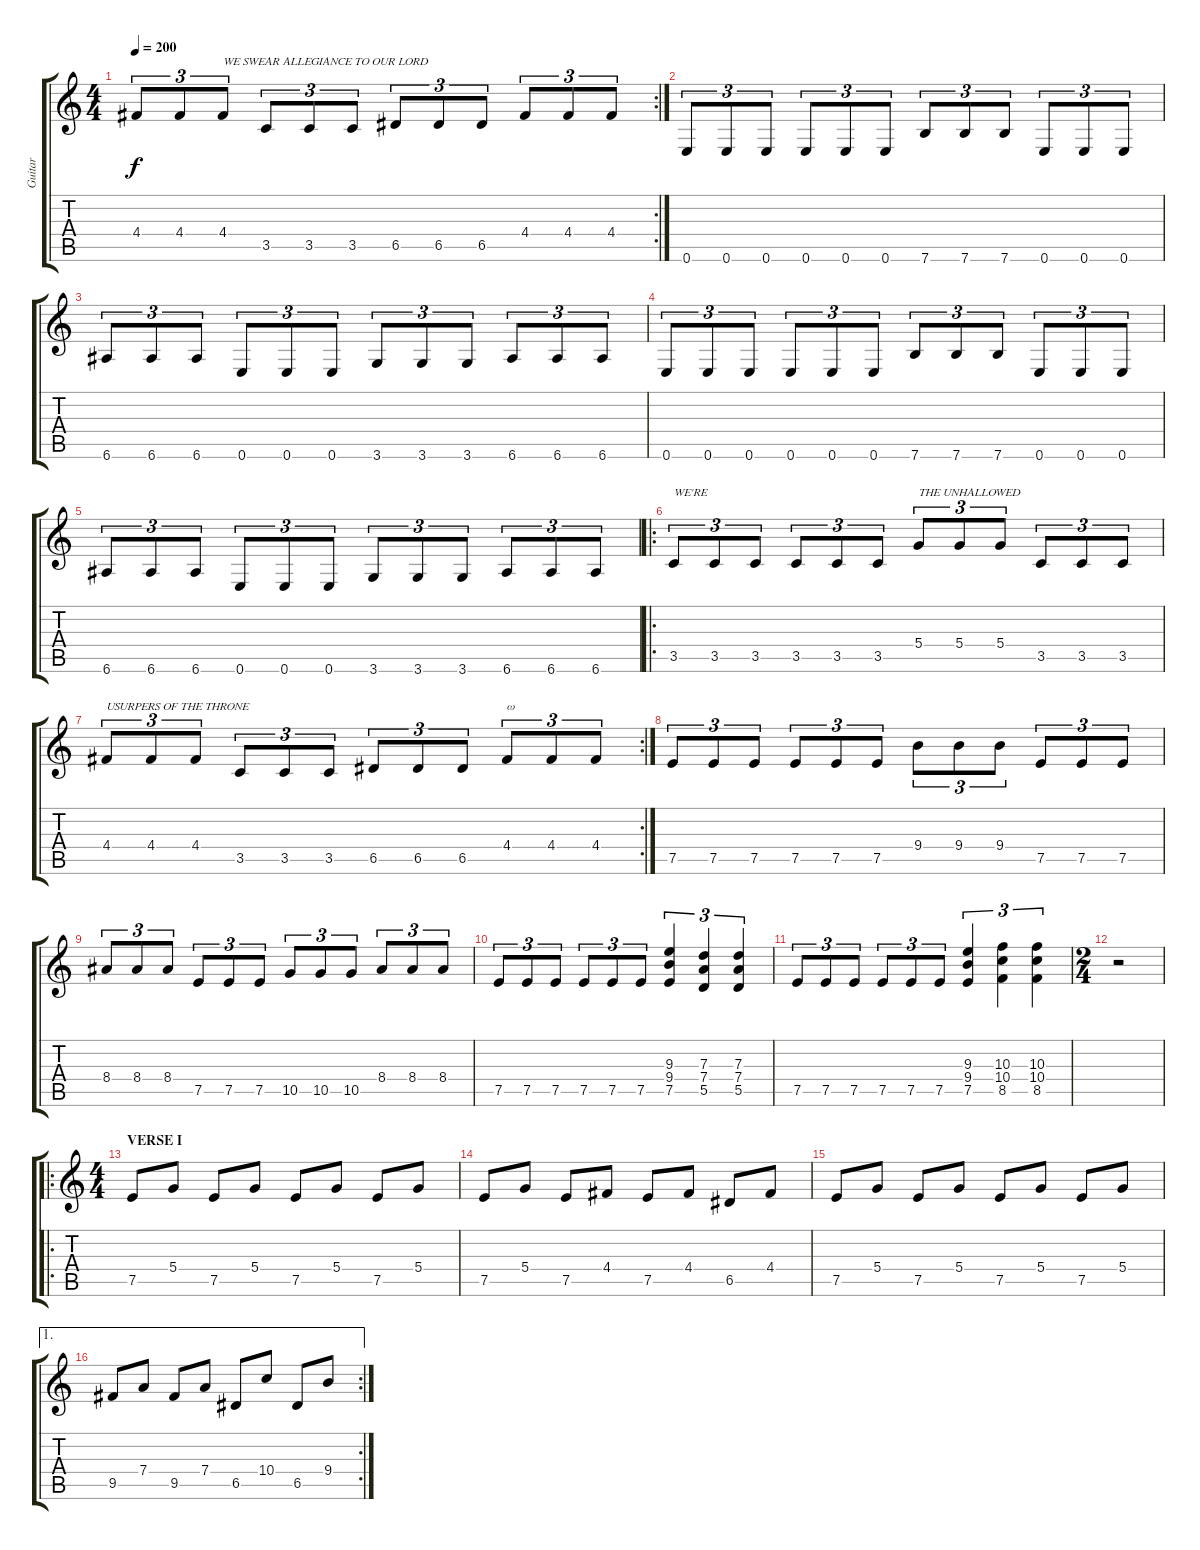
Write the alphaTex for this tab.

\track ("Guitar" "Guitar") {instrument distortionguitar}
\staff {score tabs}
\tuning (E4 B3 G3 D3 A2 E2) {hide}
\rc 2
\ts (4 4)
\tempo 200
\clef g2
\ks c
4.4.8{tu (3 2) dy f} 4.4.8{tu (3 2)} 4.4.8{tu (3 2) txt "WE SWEAR ALLEGIANCE TO OUR LORD"} 3.5.8{tu (3 2)} 3.5.8{tu (3 2)} 3.5.8{tu (3 2)} 6.5.8{tu (3 2)} 6.5.8{tu (3 2)} 6.5.8{tu (3 2)} 4.4.8{tu (3 2)} 4.4.8{tu (3 2)} 4.4.8{tu (3 2)} |
0.6.8{tu (3 2)} 0.6.8{tu (3 2)} 0.6.8{tu (3 2)} 0.6.8{tu (3 2)} 0.6.8{tu (3 2)} 0.6.8{tu (3 2)} 7.6.8{tu (3 2)} 7.6.8{tu (3 2)} 7.6.8{tu (3 2)} 0.6.8{tu (3 2)} 0.6.8{tu (3 2)} 0.6.8{tu (3 2)} |
6.6.8{tu (3 2)} 6.6.8{tu (3 2)} 6.6.8{tu (3 2)} 0.6.8{tu (3 2)} 0.6.8{tu (3 2)} 0.6.8{tu (3 2)} 3.6.8{tu (3 2)} 3.6.8{tu (3 2)} 3.6.8{tu (3 2)} 6.6.8{tu (3 2)} 6.6.8{tu (3 2)} 6.6.8{tu (3 2)} |
0.6.8{tu (3 2)} 0.6.8{tu (3 2)} 0.6.8{tu (3 2)} 0.6.8{tu (3 2)} 0.6.8{tu (3 2)} 0.6.8{tu (3 2)} 7.6.8{tu (3 2)} 7.6.8{tu (3 2)} 7.6.8{tu (3 2)} 0.6.8{tu (3 2)} 0.6.8{tu (3 2)} 0.6.8{tu (3 2)} |
6.6.8{tu (3 2)} 6.6.8{tu (3 2)} 6.6.8{tu (3 2)} 0.6.8{tu (3 2)} 0.6.8{tu (3 2)} 0.6.8{tu (3 2)} 3.6.8{tu (3 2)} 3.6.8{tu (3 2)} 3.6.8{tu (3 2)} 6.6.8{tu (3 2)} 6.6.8{tu (3 2)} 6.6.8{tu (3 2)} |
\ro
3.5.8{tu (3 2) txt "WE'RE "} 3.5.8{tu (3 2)} 3.5.8{tu (3 2)} 3.5.8{tu (3 2)} 3.5.8{tu (3 2)} 3.5.8{tu (3 2)} 5.4.8{tu (3 2) txt "THE UNHALLOWED"} 5.4.8{tu (3 2)} 5.4.8{tu (3 2)} 3.5.8{tu (3 2)} 3.5.8{tu (3 2)} 3.5.8{tu (3 2)} |
\rc 2
4.4.8{tu (3 2) txt "USURPERS OF THE THRONE"} 4.4.8{tu (3 2)} 4.4.8{tu (3 2)} 3.5.8{tu (3 2)} 3.5.8{tu (3 2)} 3.5.8{tu (3 2)} 6.5.8{tu (3 2)} 6.5.8{tu (3 2)} 6.5.8{tu (3 2)} 4.4.8{tu (3 2) txt "ω"} 4.4.8{tu (3 2)} 4.4.8{tu (3 2)} |
7.5.8{tu (3 2)} 7.5.8{tu (3 2)} 7.5.8{tu (3 2)} 7.5.8{tu (3 2)} 7.5.8{tu (3 2)} 7.5.8{tu (3 2)} 9.4.8{tu (3 2)} 9.4.8{tu (3 2)} 9.4.8{tu (3 2)} 7.5.8{tu (3 2)} 7.5.8{tu (3 2)} 7.5.8{tu (3 2)} |
8.4.8{tu (3 2)} 8.4.8{tu (3 2)} 8.4.8{tu (3 2)} 7.5.8{tu (3 2)} 7.5.8{tu (3 2)} 7.5.8{tu (3 2)} 10.5.8{tu (3 2)} 10.5.8{tu (3 2)} 10.5.8{tu (3 2)} 8.4.8{tu (3 2)} 8.4.8{tu (3 2)} 8.4.8{tu (3 2)} |
7.5.8{tu (3 2)} 7.5.8{tu (3 2)} 7.5.8{tu (3 2)} 7.5.8{tu (3 2)} 7.5.8{tu (3 2)} 7.5.8{tu (3 2)} (9.3 9.4 7.5).4{tu (3 2)} (7.3 7.4 5.5).4{tu (3 2)} (7.3 7.4 5.5).4{tu (3 2)} |
7.5.8{tu (3 2)} 7.5.8{tu (3 2)} 7.5.8{tu (3 2)} 7.5.8{tu (3 2)} 7.5.8{tu (3 2)} 7.5.8{tu (3 2)} (9.3 9.4 7.5).4{tu (3 2)} (10.3 10.4 8.5).4{tu (3 2)} (10.3 10.4 8.5).4{tu (3 2)} |
\ts (2 4)
r.2 |
\ro
\ts (4 4)
\section ("" "VERSE I")
7.5.8 5.4.8 7.5.8 5.4.8 7.5.8 5.4.8 7.5.8 5.4.8 |
7.5.8 5.4.8 7.5.8 4.4.8 7.5.8 4.4.8 6.5.8 4.4.8 |
7.5.8 5.4.8 7.5.8 5.4.8 7.5.8 5.4.8 7.5.8 5.4.8 |
\ae 1
\rc 2
9.5.8 7.4.8 9.5.8 7.4.8 6.5.8 10.4.8 6.5.8 9.4.8
